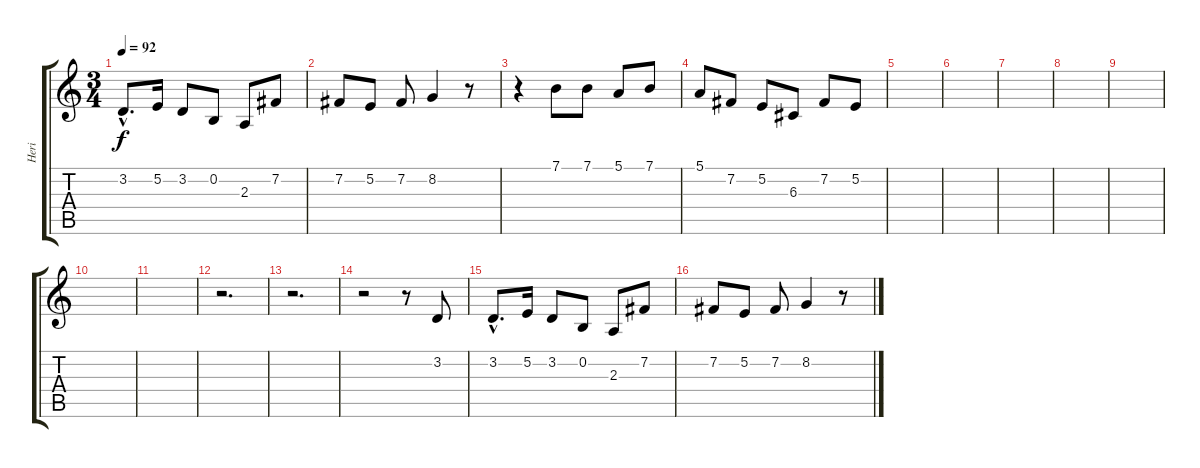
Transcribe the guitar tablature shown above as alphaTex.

\track ("Heri" "Heri") {instrument lead1square}
\staff {score tabs}
\tuning (E4 B3 G3 D3 A2 E2) {hide}
\ts (3 4)
\tempo 92
\clef g2
\ks c
3.2{hac}.8{d dy f} 5.2.16 3.2.8 0.2.8 2.3.8 7.2.8 |
7.2.8 5.2.8 7.2.8 8.2.4 r.8 |
r.4 7.1.8 7.1.8 5.1.8 7.1.8 |
5.1.8 7.2.8 5.2.8 6.3.8 7.2.8 5.2.8 |
|
|
|
|
|
|
|
r.2{d} |
r.2{d} |
r.2 r.8 3.2.8 |
3.2{hac}.8{d} 5.2.16 3.2.8 0.2.8 2.3.8 7.2.8 |
7.2.8 5.2.8 7.2.8 8.2.4 r.8
